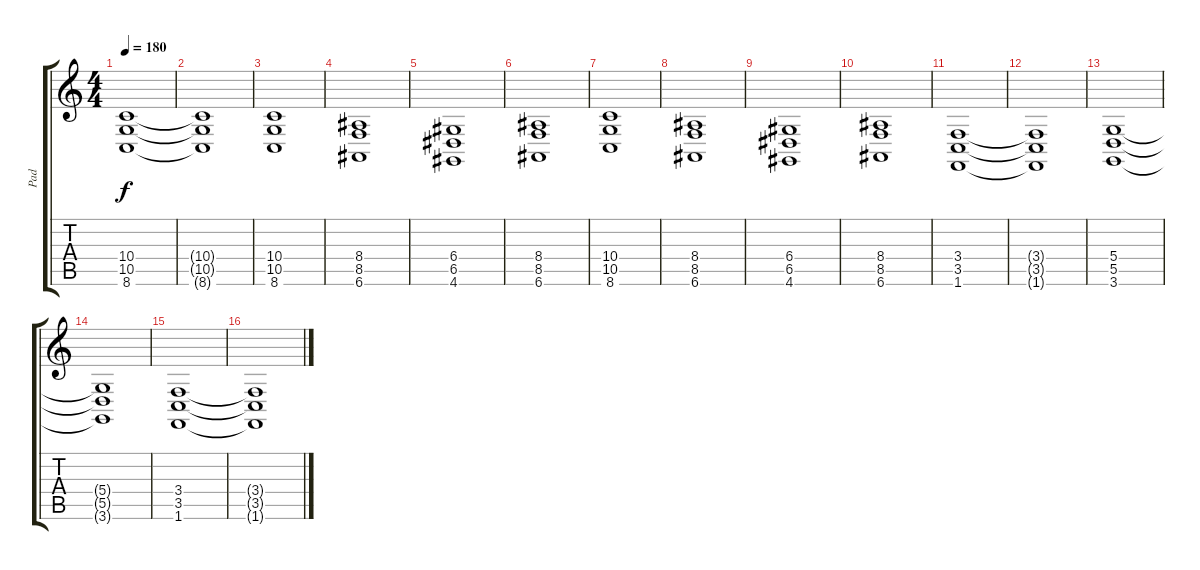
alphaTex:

\track ("Pad" "Pad") {instrument lead1square}
\staff {score tabs}
\tuning (E4 B3 G3 D3 A2 E2) {hide}
\ts (4 4)
\tempo 180
\clef g2
\ks c
(10.4{t} 10.5{t} 8.6{t}).1{dy f} |
(10.4{t} 10.5{t} 8.6{t}).1 |
(10.4 10.5 8.6).1 |
(8.4 8.5 6.6).1 |
(6.4 6.5 4.6).1 |
(8.4 8.5 6.6).1 |
(10.4 10.5 8.6).1 |
(8.4 8.5 6.6).1 |
(6.4 6.5 4.6).1 |
(8.4 8.5 6.6).1 |
(3.4 3.5 1.6).1 |
(3.4{t} 3.5{t} 1.6{t}).1 |
(5.4 5.5 3.6).1 |
(5.4{t} 5.5{t} 3.6{t}).1 |
(3.4 3.5 1.6).1 |
(3.4{t} 3.5{t} 1.6{t}).1
